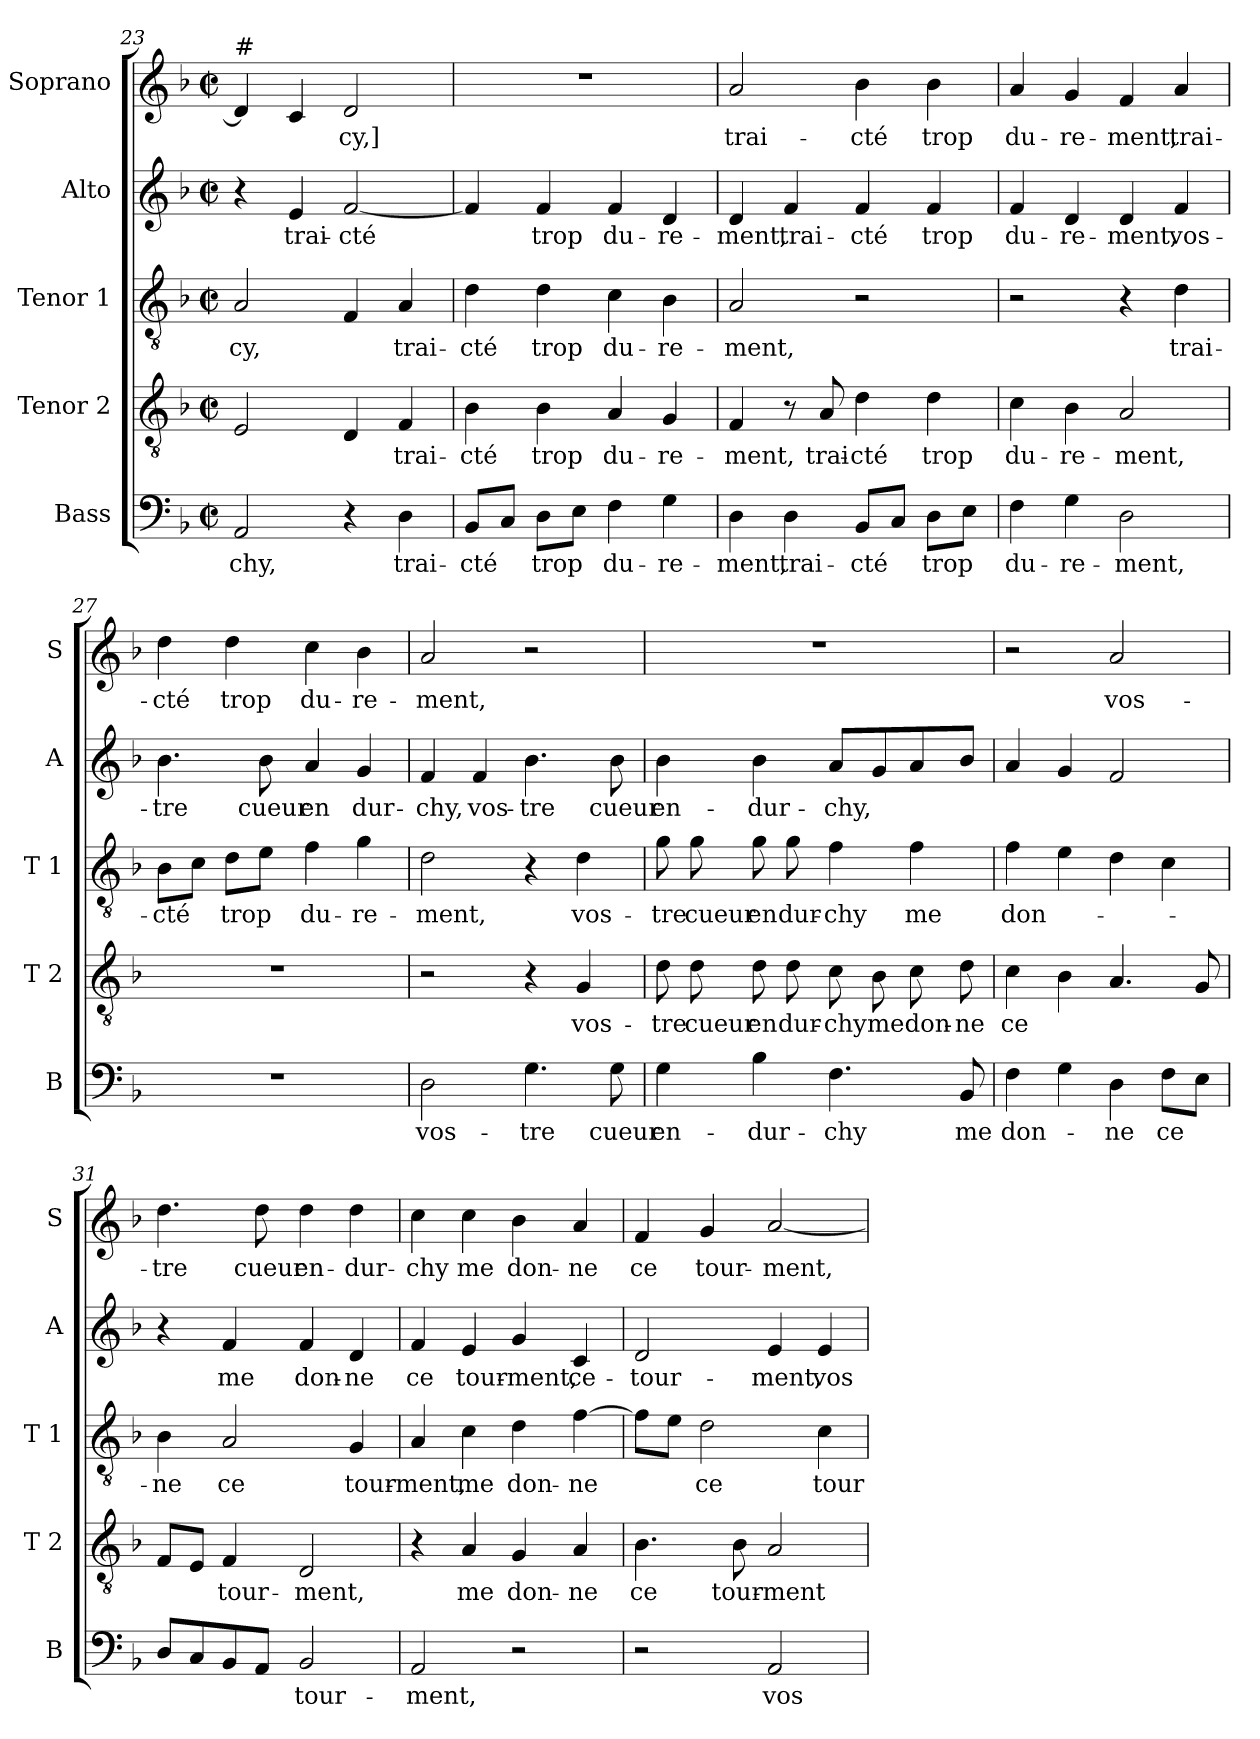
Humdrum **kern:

**kern	**text	**kern	**text	**kern	**text	**kern	**text	**kern	**text
*part5	*part5	*part4	*part4	*part3	*part3	*part2	*part2	*part1	*part1
*staff5	*staff5	*staff4	*staff4	*staff3	*staff3	*staff2	*staff2	*staff1	*staff1
*I"Bass	*	*I"Tenor 2	*	*I"Tenor 1	*	*I"Alto	*	*I"Soprano	*
*I'B	*	*I'T 2	*	*I'T 1	*	*I'A	*	*I'S	*
*clefF4	*	*clefGv2	*	*clefGv2	*	*clefG2	*	*clefG2	*
*k[b-]	*	*k[b-]	*	*k[b-]	*	*k[b-]	*	*k[b-]	*
*F:	*	*F:	*	*F:	*	*F:	*	*F:	*
*M2/2	*	*M2/2	*	*M2/2	*	*M2/2	*	*M2/2	*
*met(c|)	*	*met(c|)	*	*met(c|)	*	*met(c|)	*	*met(c|)	*
=23	=23	=23	=23	=23	=23	=23	=23	=23	=23
!	!	!	!	!	!	!	!	!LO:TX:a:t=#	!
2AA/	-chy,	2E/	.	2A/	-cy,	4r	.	4d/]	.
.	.	.	.	.	.	4e/	trai-	4c/	.
4r	.	4D/	.	4F/	.	[2f/	-cté	2d/	cy,]
4D\	trai-	4F/	trai-	4A/	trai-	.	.	.	.
=24	=24	=24	=24	=24	=24	=24	=24	=24	=24
8BB-/L	-cté	4B-\	-cté	4d\	-cté	4f/]	.	1r	.
8C/J	.	.	.	.	.	.	.	.	.
8D\L	trop	4B-\	trop	4d\	trop	4f/	trop	.	.
8E\J	.	.	.	.	.	.	.	.	.
4F\	du-	4A/	du-	4c\	du-	4f/	du-	.	.
4G\	-re-	4G/	-re-	4B-\	-re-	4d/	-re-	.	.
=25	=25	=25	=25	=25	=25	=25	=25	=25	=25
4D\	-ment,	4F/	-ment,	2A/	-ment,	4d/	-ment,	2a/	trai-
4D\	trai-	8r	.	.	.	4f/	trai-	.	.
.	.	8A/	trai-	.	.	.	.	.	.
8BB-/L	-cté	4d\	-cté	2r	.	4f/	-cté	4b-\	-cté
8C/J	.	.	.	.	.	.	.	.	.
8D\L	trop	4d\	trop	.	.	4f/	trop	4b-\	trop
8E\J	.	.	.	.	.	.	.	.	.
=26	=26	=26	=26	=26	=26	=26	=26	=26	=26
4F\	du-	4c\	du-	2r	.	4f/	du-	4a/	du-
4G\	-re-	4B-\	-re-	.	.	4d/	-re-	4g/	-re-
2D\	-ment,	2A/	-ment,	4r	.	4d/	-ment,	4f/	-ment,
.	.	.	.	4d\	trai-	4f/	vos-	4a/	trai-
=27	=27	=27	=27	=27	=27	=27	=27	=27	=27
1r	.	1r	.	8B-\L	-cté	4.b-\	-tre	4dd\	-cté
.	.	.	.	8c\J	.	.	.	.	.
.	.	.	.	8d\L	trop	.	.	4dd\	trop
.	.	.	.	8e\J	.	8b-\	cueur	.	.
.	.	.	.	4f\	du-	4a/	en	4cc\	du-
.	.	.	.	4g\	-re-	4g/	dur-	4b-\	-re-
!!LO:PB:g=z
=28	=28	=28	=28	=28	=28	=28	=28	=28	=28
2D\	vos-	2r	.	2d\	-ment,	4f/	-chy,	2a/	-ment,
.	.	.	.	.	.	4f/	vos-	.	.
4.G\	-tre	4r	.	4r	.	4.b-\	-tre	2r	.
.	.	4G/	vos-	4d\	vos-	.	.	.	.
8G\	cueur	.	.	.	.	8b-\	cueur	.	.
=29	=29	=29	=29	=29	=29	=29	=29	=29	=29
4G\	en-	8d\	-tre	8g\	-tre	4b-\	en-	1r	.
.	.	8d\	cueur	8g\	cueur	.	.	.	.
4B-\	-dur-	8d\	en	8g\	en	4b-\	-dur-	.	.
.	.	8d\	dur-	8g\	dur-	.	.	.	.
4.F\	-chy	8c\	-chy	4f\	-chy	8a/L	-chy,	.	.
.	.	8B-\	me	.	.	8g/	.	.	.
.	.	8c\	don-	4f\	me	8a/	.	.	.
8BB-/	me	8d\	-ne	.	.	8b-/J	.	.	.
=30	=30	=30	=30	=30	=30	=30	=30	=30	=30
4F\	don-	4c\	ce	4f\	don-	4a/	.	2r	.
4G\	.	4B-\	.	4e\	.	4g/	.	.	.
4D\	-ne	4.A/	.	4d\	.	2f/	.	2a/	vos-
8F\L	ce	.	.	4c\	.	.	.	.	.
8E\J	.	8G/	.	.	.	.	.	.	.
=31	=31	=31	=31	=31	=31	=31	=31	=31	=31
8D/L	.	8F/L	.	4B-\	-ne	4r	.	4.dd\	-tre
8C/	.	8E/J	.	.	.	.	.	.	.
8BB-/	.	4F/	tour-	2A/	ce	4f/	me	.	.
8AA/J	.	.	.	.	.	.	.	8dd\	cueur
2BB-/	tour-	2D/	-ment,	.	.	4f/	don-	4dd\	en-
.	.	.	.	4G/	tour-	4d/	-ne	4dd\	-dur-
=32	=32	=32	=32	=32	=32	=32	=32	=32	=32
2AA/	-ment,	4r	.	4A/	-ment,	4f/	ce	4cc\	-chy
.	.	4A/	me	4c\	me	4e/	tour-	4cc\	me
2r	.	4G/	don-	4d\	don-	4g/	-ment,	4b-\	don-
.	.	4A/	-ne	[4f\	-ne	4c/	ce-	4a/	-ne
!!LO:LB:g=z
=33	=33	=33	=33	=33	=33	=33	=33	=33	=33
2r	.	4.B-\	ce	8f\L]	.	2d/	-tour-	4f/	ce
.	.	.	.	8e\J	.	.	.	.	.
.	.	.	.	2d\	ce	.	.	4g/	tour-
.	.	8B-\	tour-	.	.	.	.	.	.
2AA/	vos-	2A/	-ment	.	.	4e/	-ment,	[2a/	-ment,
.	.	.	.	4c\	tour-	4e/	vos-	.	.
=	=	=	=	=	=	=	=	=	=
*-	*-	*-	*-	*-	*-	*-	*-	*-	*-
